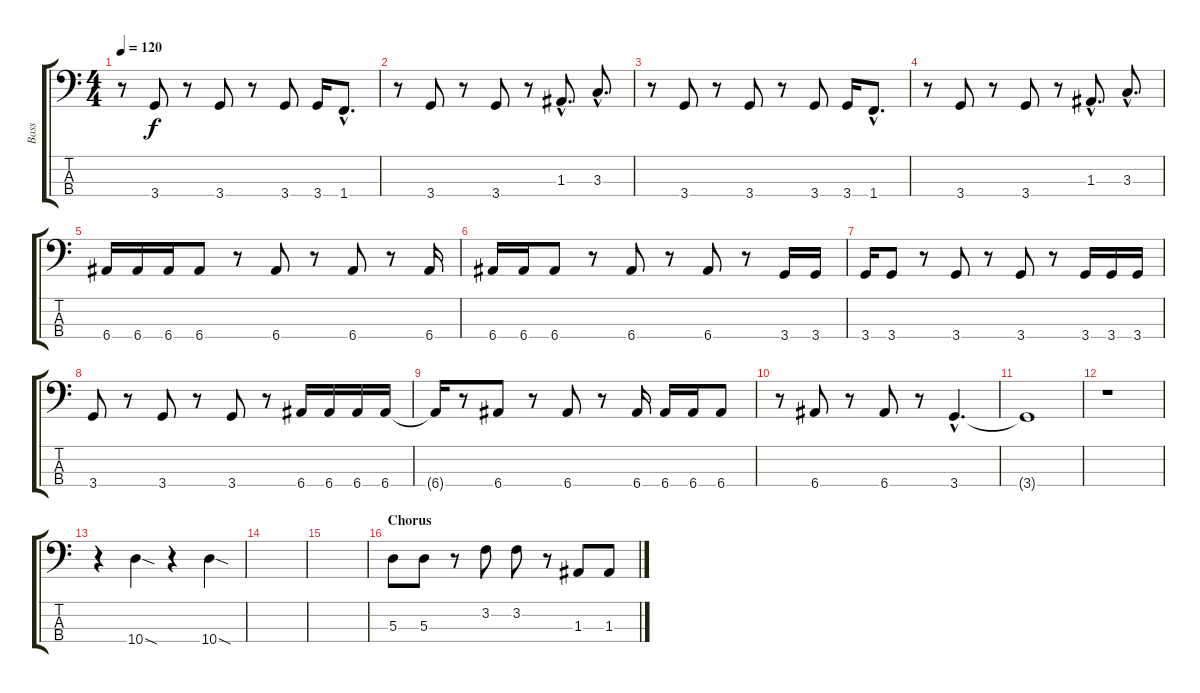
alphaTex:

\track ("Bass" "Bass") {instrument electricbasspick}
\staff {score tabs}
\tuning (G2 D2 A1 E1) {hide}
\ts (4 4)
\tempo 120
\clef f4
\ks c
r.8{dy f} 3.4.8 r.8 3.4.8 r.8 3.4.8 3.4.16 1.4{hac}.8{d} |
r.8 3.4.8 r.8 3.4.8 r.8 1.3{hac}.8{d} 3.3{hac}.8{d} |
r.8 3.4.8 r.8 3.4.8 r.8 3.4.8 3.4.16 1.4{hac}.8{d} |
r.8 3.4.8 r.8 3.4.8 r.8 1.3{hac}.8{d} 3.3{hac}.8{d} |
6.4.16 6.4.16 6.4.16 6.4.8 r.8 6.4.8 r.8 6.4.8 r.8 6.4.16 |
6.4.16 6.4.16 6.4.8 r.8 6.4.8 r.8 6.4.8 r.8 3.4.16 3.4.16 |
3.4.16 3.4.8 r.8 3.4.8 r.8 3.4.8 r.8 3.4.16 3.4.16 3.4.16 |
3.4.8 r.8 3.4.8 r.8 3.4.8 r.8 6.4.16 6.4.16 6.4.16 6.4.16 |
6.4{t}.16 r.8 6.4.8 r.8 6.4.8 r.8 6.4.16 6.4.16 6.4.16 6.4.8 |
r.8 6.4.8 r.8 6.4.8 r.8 3.4{hac}.4{d} |
3.4{t}.1 |
r.1 |
r.4 10.4{sod}.4 r.4 10.4{sod}.4 |
|
|
\section ("" "Chorus")
5.3.8 5.3.8 r.8 3.2.8 3.2.8 r.8 1.3.8 1.3.8
